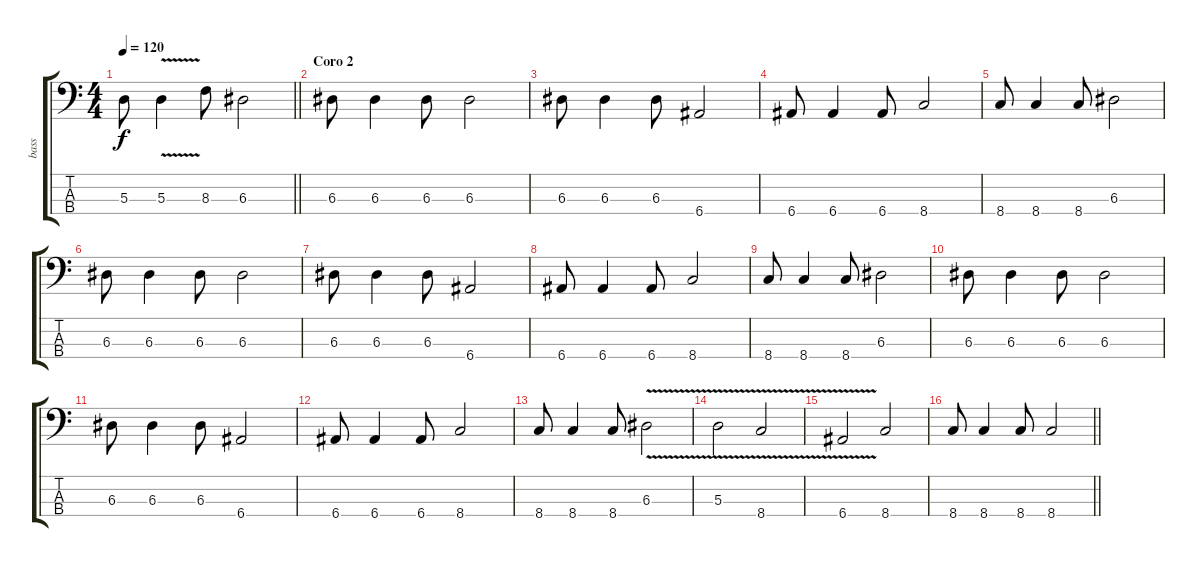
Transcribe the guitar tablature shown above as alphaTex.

\track ("bass" "bass") {instrument electricbassfinger}
\staff {score tabs}
\tuning (G2 D2 A1 E1) {hide}
\ts (4 4)
\tempo 120
\clef f4
\barLineRight lightlight
\ks c
5.3.8{dy f} 5.3{v}.4 8.3.8 6.3.2 |
\section ("" "Coro 2")
6.3.8 6.3.4 6.3.8 6.3.2 |
6.3.8 6.3.4 6.3.8 6.4.2 |
6.4.8 6.4.4 6.4.8 8.4.2 |
8.4.8 8.4.4 8.4.8 6.3.2 |
6.3.8 6.3.4 6.3.8 6.3.2 |
6.3.8 6.3.4 6.3.8 6.4.2 |
6.4.8 6.4.4 6.4.8 8.4.2 |
8.4.8 8.4.4 8.4.8 6.3.2 |
6.3.8 6.3.4 6.3.8 6.3.2 |
6.3.8 6.3.4 6.3.8 6.4.2 |
6.4.8 6.4.4 6.4.8 8.4.2 |
8.4.8 8.4.4 8.4.8 6.3{v}.2 |
5.3{v}.2 8.4{v}.2 |
6.4{v}.2 8.4.2 |
\barLineRight lightlight
8.4.8 8.4.4 8.4.8 8.4.2
